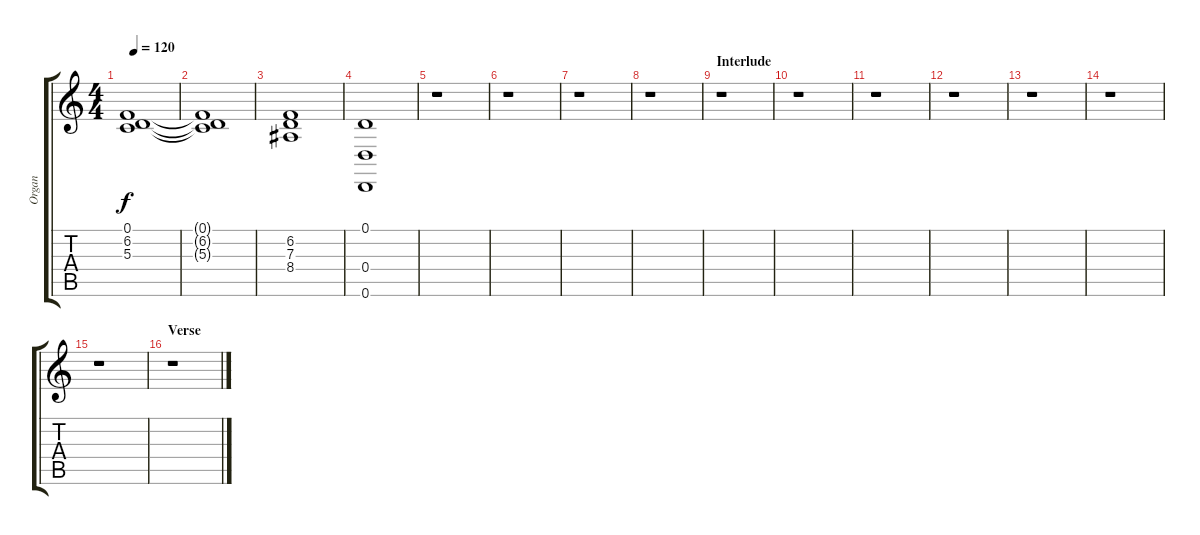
\track ("Organ" "Organ") {instrument drawbarorgan}
\staff {score tabs}
\tuning (D4 B3 G3 D3 A2 D2) {hide}
\ts (4 4)
\tempo 120
\clef g2
\ks c
(0.1 6.2 5.3).1{dy f} |
(0.1{t} 6.2{t} 5.3{t}).1 |
(6.2 7.3 8.4).1 |
(0.1 0.4 0.6).1 |
r.1 |
r.1 |
r.1 |
r.1 |
\section ("" "Interlude")
r.1 |
r.1 |
r.1 |
r.1 |
r.1 |
r.1 |
r.1 |
\section ("" "Verse")
r.1
